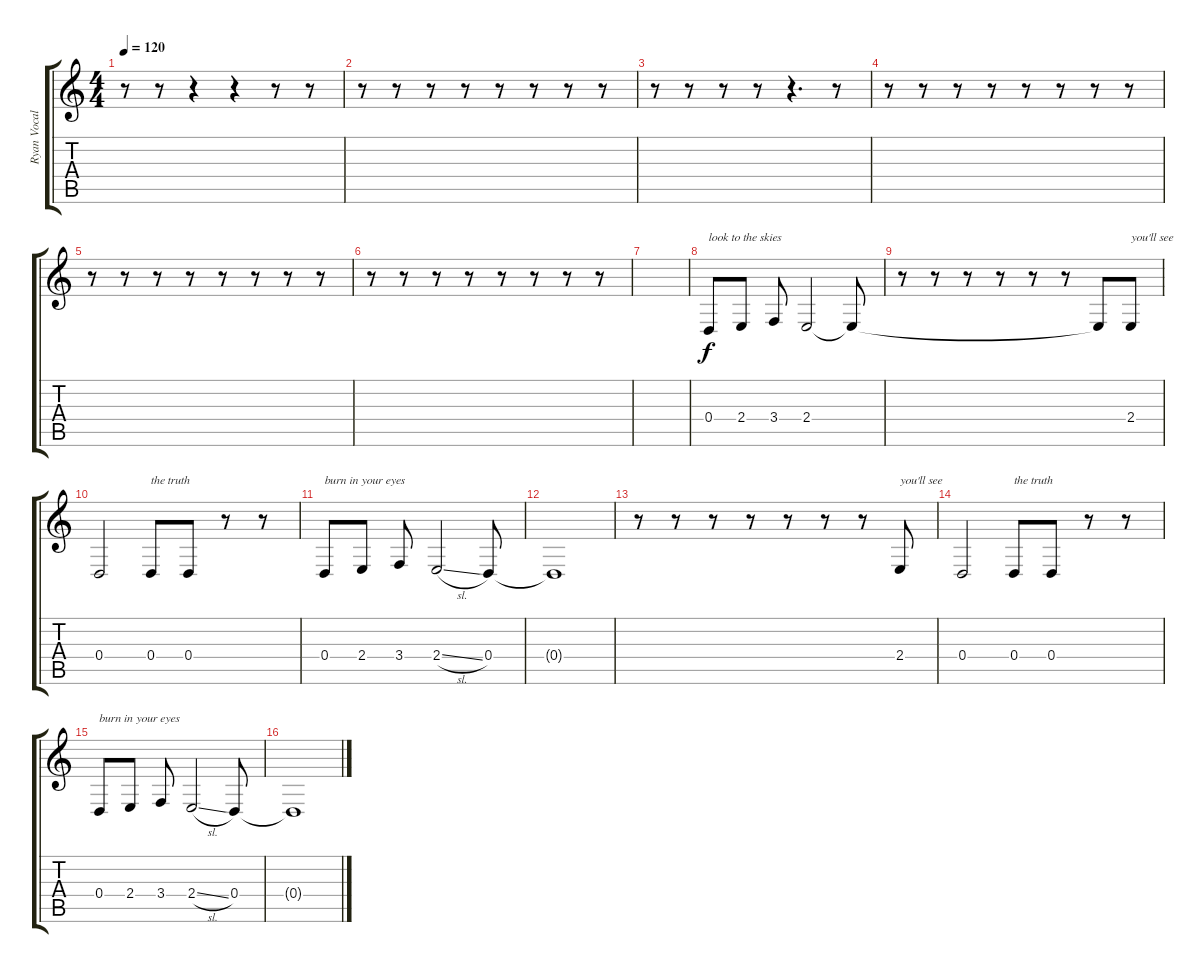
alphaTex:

\track ("Ryan Vocals" "Ryan Vocal") {instrument lead2sawtooth}
\staff {score tabs}
\tuning (E4 B3 G3 D3 A2 E2) {hide}
\ts (4 4)
\tempo 120
\clef g2
\ks c
r.8{dy f} r.8 r.4 r.4 r.8 r.8 |
r.8 r.8 r.8 r.8 r.8 r.8 r.8 r.8 |
r.8 r.8 r.8 r.8 r.4{d} r.8 |
r.8 r.8 r.8 r.8 r.8 r.8 r.8 r.8 |
r.8 r.8 r.8 r.8 r.8 r.8 r.8 r.8 |
r.8 r.8 r.8 r.8 r.8 r.8 r.8 r.8 |
|
0.4.8{txt "look to the skies"} 2.4.8 3.4.8 2.4.2 2.4{t}.8 |
r.8 r.8 r.8 r.8 r.8 r.8 2.4{t}.8 2.4.8{txt "you'll see"} |
0.4.2 0.4.8{txt "the truth"} 0.4.8 r.8 r.8 |
0.4.8{txt "burn in your eyes"} 2.4.8 3.4.8 2.4{sl}.2 0.4.8 |
0.4{t}.1 |
r.8 r.8 r.8 r.8 r.8 r.8 r.8 2.4.8{txt "you'll see"} |
0.4.2 0.4.8{txt "the truth"} 0.4.8 r.8 r.8 |
0.4.8{txt "burn in your eyes"} 2.4.8 3.4.8 2.4{sl}.2 0.4.8 |
0.4{t}.1
